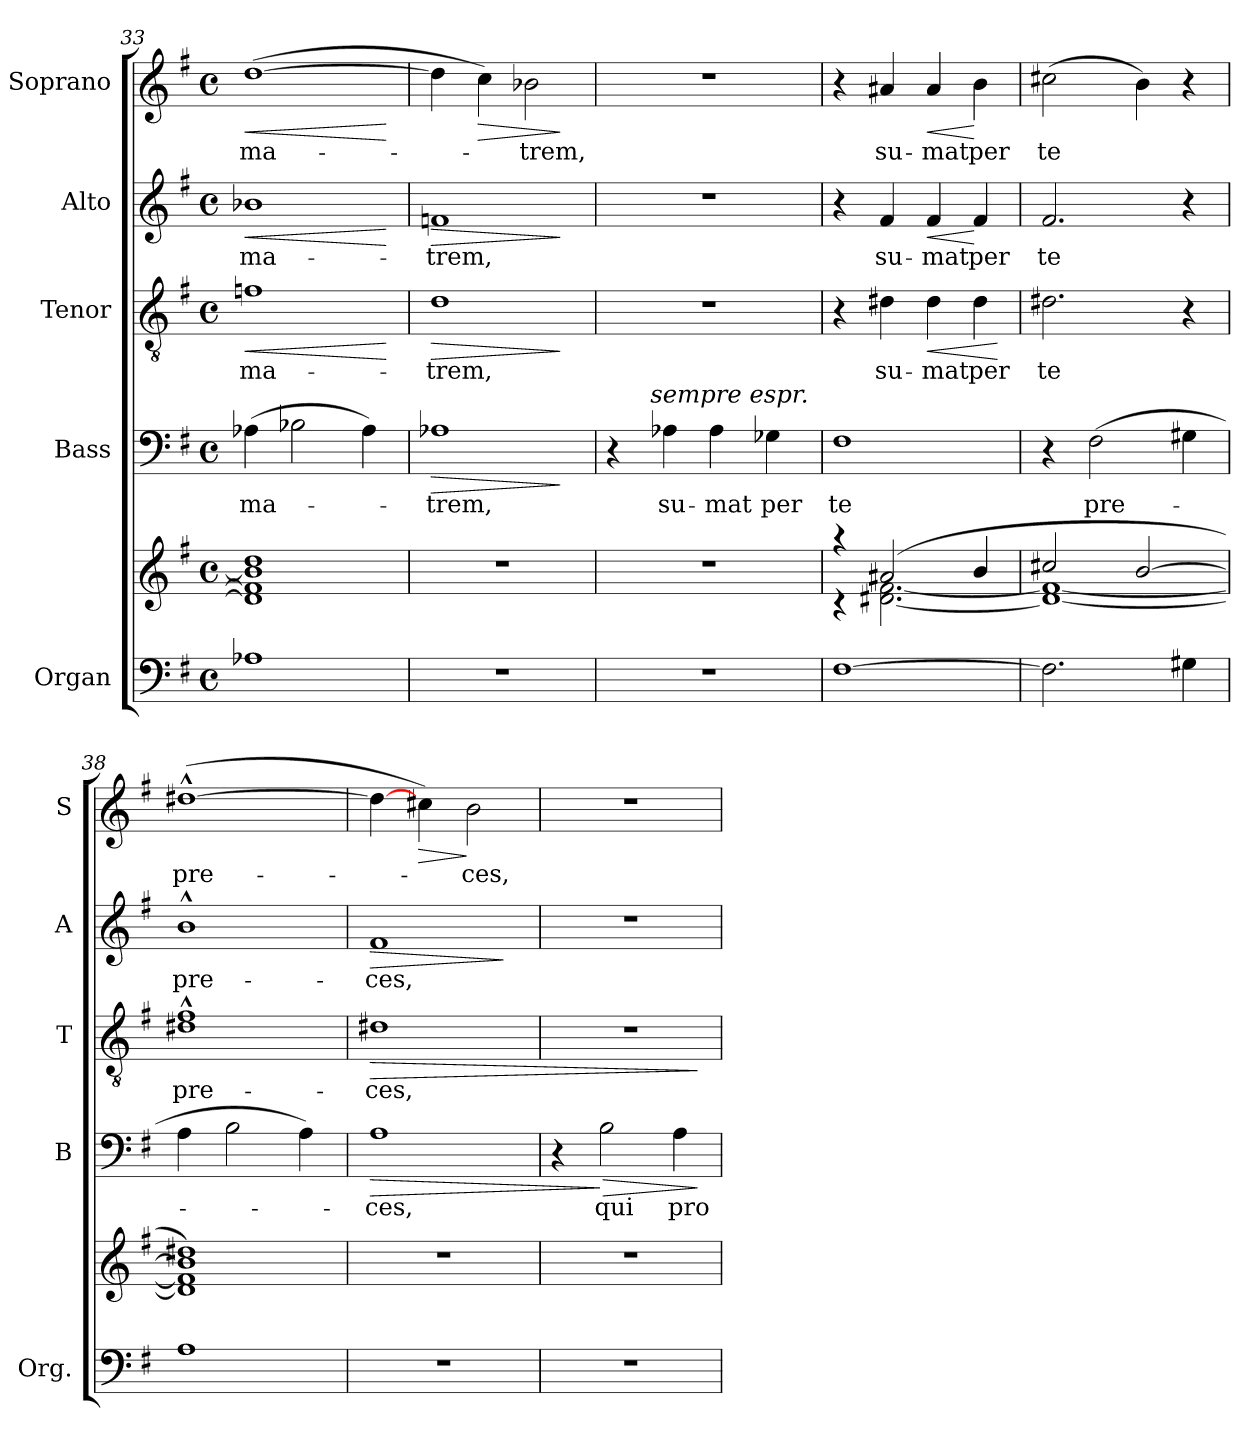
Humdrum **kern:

**kern	**kern	**kern	**text	**dynam	**kern	**text	**dynam	**kern	**text	**dynam	**kern	**text	**dynam
*part5	*part5	*part4	*part4	*part4	*part3	*part3	*part3	*part2	*part2	*part2	*part1	*part1	*part1
*staff6	*staff5	*staff4	*staff4	*staff4	*staff3	*staff3	*staff3	*staff2	*staff2	*staff2	*staff1	*staff1	*staff1
*I"Organ	*	*I"Bass	*	*	*I"Tenor	*	*	*I"Alto	*	*	*I"Soprano	*	*
*I'Org.	*	*I'B	*	*	*I'T	*	*	*I'A	*	*	*I'S	*	*
*clefF4	*clefG2	*clefF4	*	*	*clefGv2	*	*	*clefG2	*	*	*clefG2	*	*
*k[f#]	*k[f#]	*k[f#]	*	*	*k[f#]	*	*	*k[f#]	*	*	*k[f#]	*	*
*G:	*G:	*G:	*	*	*G:	*	*	*G:	*	*	*G:	*	*
*M4/4	*M4/4	*M4/4	*	*	*M4/4	*	*	*M4/4	*	*	*M4/4	*	*
*met(c)	*met(c)	*met(c)	*	*	*met(c)	*	*	*met(c)	*	*	*met(c)	*	*
=33	=33	=33	=33	=33	=33	=33	=33	=33	=33	=33	=33	=33	=33
*	*^	*	*	*	*	*	*	*	*	*	*	*	*
!	!	!	!	!	!	!	!	!LO:HP:b	!	!	!LO:HP:b	!	!	!LO:HP:b
1A-X	1b-] 1dd	1d] 1f#]	(4A-X\	ma-	.	1fn	ma-	<	1b-X	ma-	<	([1dd	ma-	<
.	.	.	2B-X\	.	.	.	.	.	.	.	.	.	.	.
.	.	.	4A-\)	.	.	.	.	.	.	.	.	.	.	.
*	*v	*v	*	*	*	*	*	*	*	*	*	*	*	*
.	.	.	.	.	.	.	[	.	.	[	.	.	[
=34	=34	=34	=34	=34	=34	=34	=34	=34	=34	=34	=34	=34	=34
!	!	!	!	!LO:HP:b	!	!	!LO:HP:b	!	!	!LO:HP:b	!	!	!
1r	1r	1A-X	-trem,	>	1d	-trem,	>	1fn	-trem,	>	4dd\]	.	.
!	!	!	!	!	!	!	!	!	!	!	!	!	!LO:HP:b
.	.	.	.	.	.	.	.	.	.	.	4cc\)	.	>
.	.	.	.	.	.	.	.	.	.	.	2b-X\	-trem,	.
.	.	.	.	]	.	.	]	.	.	]	.	.	]
!!LO:LB:g=z
=35	=35	=35	=35	=35	=35	=35	=35	=35	=35	=35	=35	=35	=35
*	*	*^	*	*	*	*	*	*	*	*	*	*	*
1r	1r	4r	8..ryy	.	.	1r	.	.	1r	.	.	1r	.	.
!	!	!	!LO:TX:a:i:t=sempre espr.	!	!	!	!	!	!	!	!	!	!	!
.	.	.	2ryy	.	.	.	.	.	.	.	.	.	.	.
.	.	4A-X\	.	su-	.	.	.	.	.	.	.	.	.	.
.	.	4A-\	.	-mat	.	.	.	.	.	.	.	.	.	.
.	.	.	4ryy	.	.	.	.	.	.	.	.	.	.	.
.	.	4G-X\	.	per	.	.	.	.	.	.	.	.	.	.
.	.	.	32ryy	.	.	.	.	.	.	.	.	.	.	.
*	*	*v	*v	*	*	*	*	*	*	*	*	*	*	*
=36	=36	=36	=36	=36	=36	=36	=36	=36	=36	=36	=36	=36	=36
*	*^	*	*	*	*	*	*	*	*	*	*	*	*
[1F#	4raa	4rc	1F#	te	.	4r	.	.	4r	.	.	4r	.	.
.	(2a#X/	[<2.d#X\ [<2.f#\	.	.	.	4d#X\	su-	.	4f#/	su-	.	4a#X/	su-	.
!	!	!	!	!	!	!	!	!LO:HP:b	!	!	!LO:HP:b	!	!	!LO:HP:b
.	.	.	.	.	.	4d#\	-mat	<	4f#/	-mat	<	4a#/	-mat	<
.	4b/	.	.	.	.	4d#\	per	.	4f#/	per	[	4b\	per	[
*	*v	*v	*	*	*	*	*	*	*	*	*	*	*	*
.	.	.	.	.	.	.	[	.	.	.	.	.	.
=37	=37	=37	=37	=37	=37	=37	=37	=37	=37	=37	=37	=37	=37
*	*^	*	*	*	*	*	*	*	*	*	*	*	*
2.F#\]	2cc#X/	1d#_ 1f#_	4r	.	.	2.d#X\	te	.	2.f#/	te	.	(2cc#X\	te	.
.	.	.	(2F#\	pre-	.	.	.	.	.	.	.	.	.	.
.	[>2b/	.	.	.	.	.	.	.	.	.	.	4b\)	.	.
4G#X\	.	.	4G#X\	.	.	4r	.	.	4r	.	.	4r	.	.
=38	=38	=38	=38	=38	=38	=38	=38	=38	=38	=38	=38	=38	=38	=38
1A	1b] 1dd#X)	1d#] 1f#]	4A\	.	.	1d#X^^> 1f#^^>	pre-	.	1b^^>	pre-	.	([1dd#X^^>	pre-	.
.	.	.	2B\	.	.	.	.	.	.	.	.	.	.	.
.	.	.	4A\)	.	.	.	.	.	.	.	.	.	.	.
*	*v	*v	*	*	*	*	*	*	*	*	*	*	*	*
=39	=39	=39	=39	=39	=39	=39	=39	=39	=39	=39	=39	=39	=39
!	!	!	!	!LO:HP:b	!	!	!LO:HP:b	!	!	!LO:HP:b	!	!	!
1r	1r	1A	-ces,	>	1d#X	-ces,	>	1f#	-ces,	>	4dd#\_	.	.
!	!	!	!	!	!	!	!	!	!	!	!	!	!LO:HP:b
.	.	.	.	.	.	.	.	.	.	.	4cc#X\)	.	>
.	.	.	.	.	.	.	.	.	.	.	2b\	-ces,	]
.	.	.	.	.	.	.	.	.	.	]	.	.	.
=40	=40	=40	=40	=40	=40	=40	=40	=40	=40	=40	=40	=40	=40
1r	1r	4r	.	.	1r	.	.	1r	.	.	1r	.	.
!	!	!	!	!LO:HP:n=1:b	!	!	!	!	!	!	!	!	!
.	.	2B\	qui	] >	.	.	.	.	.	.	.	.	.
.	.	4A\	pro	.	.	.	.	.	.	.	.	.	.
.	.	.	.	]	.	.	]	.	.	.	.	.	.
=	=	=	=	=	=	=	=	=	=	=	=	=	=
*-	*-	*-	*-	*-	*-	*-	*-	*-	*-	*-	*-	*-	*-
